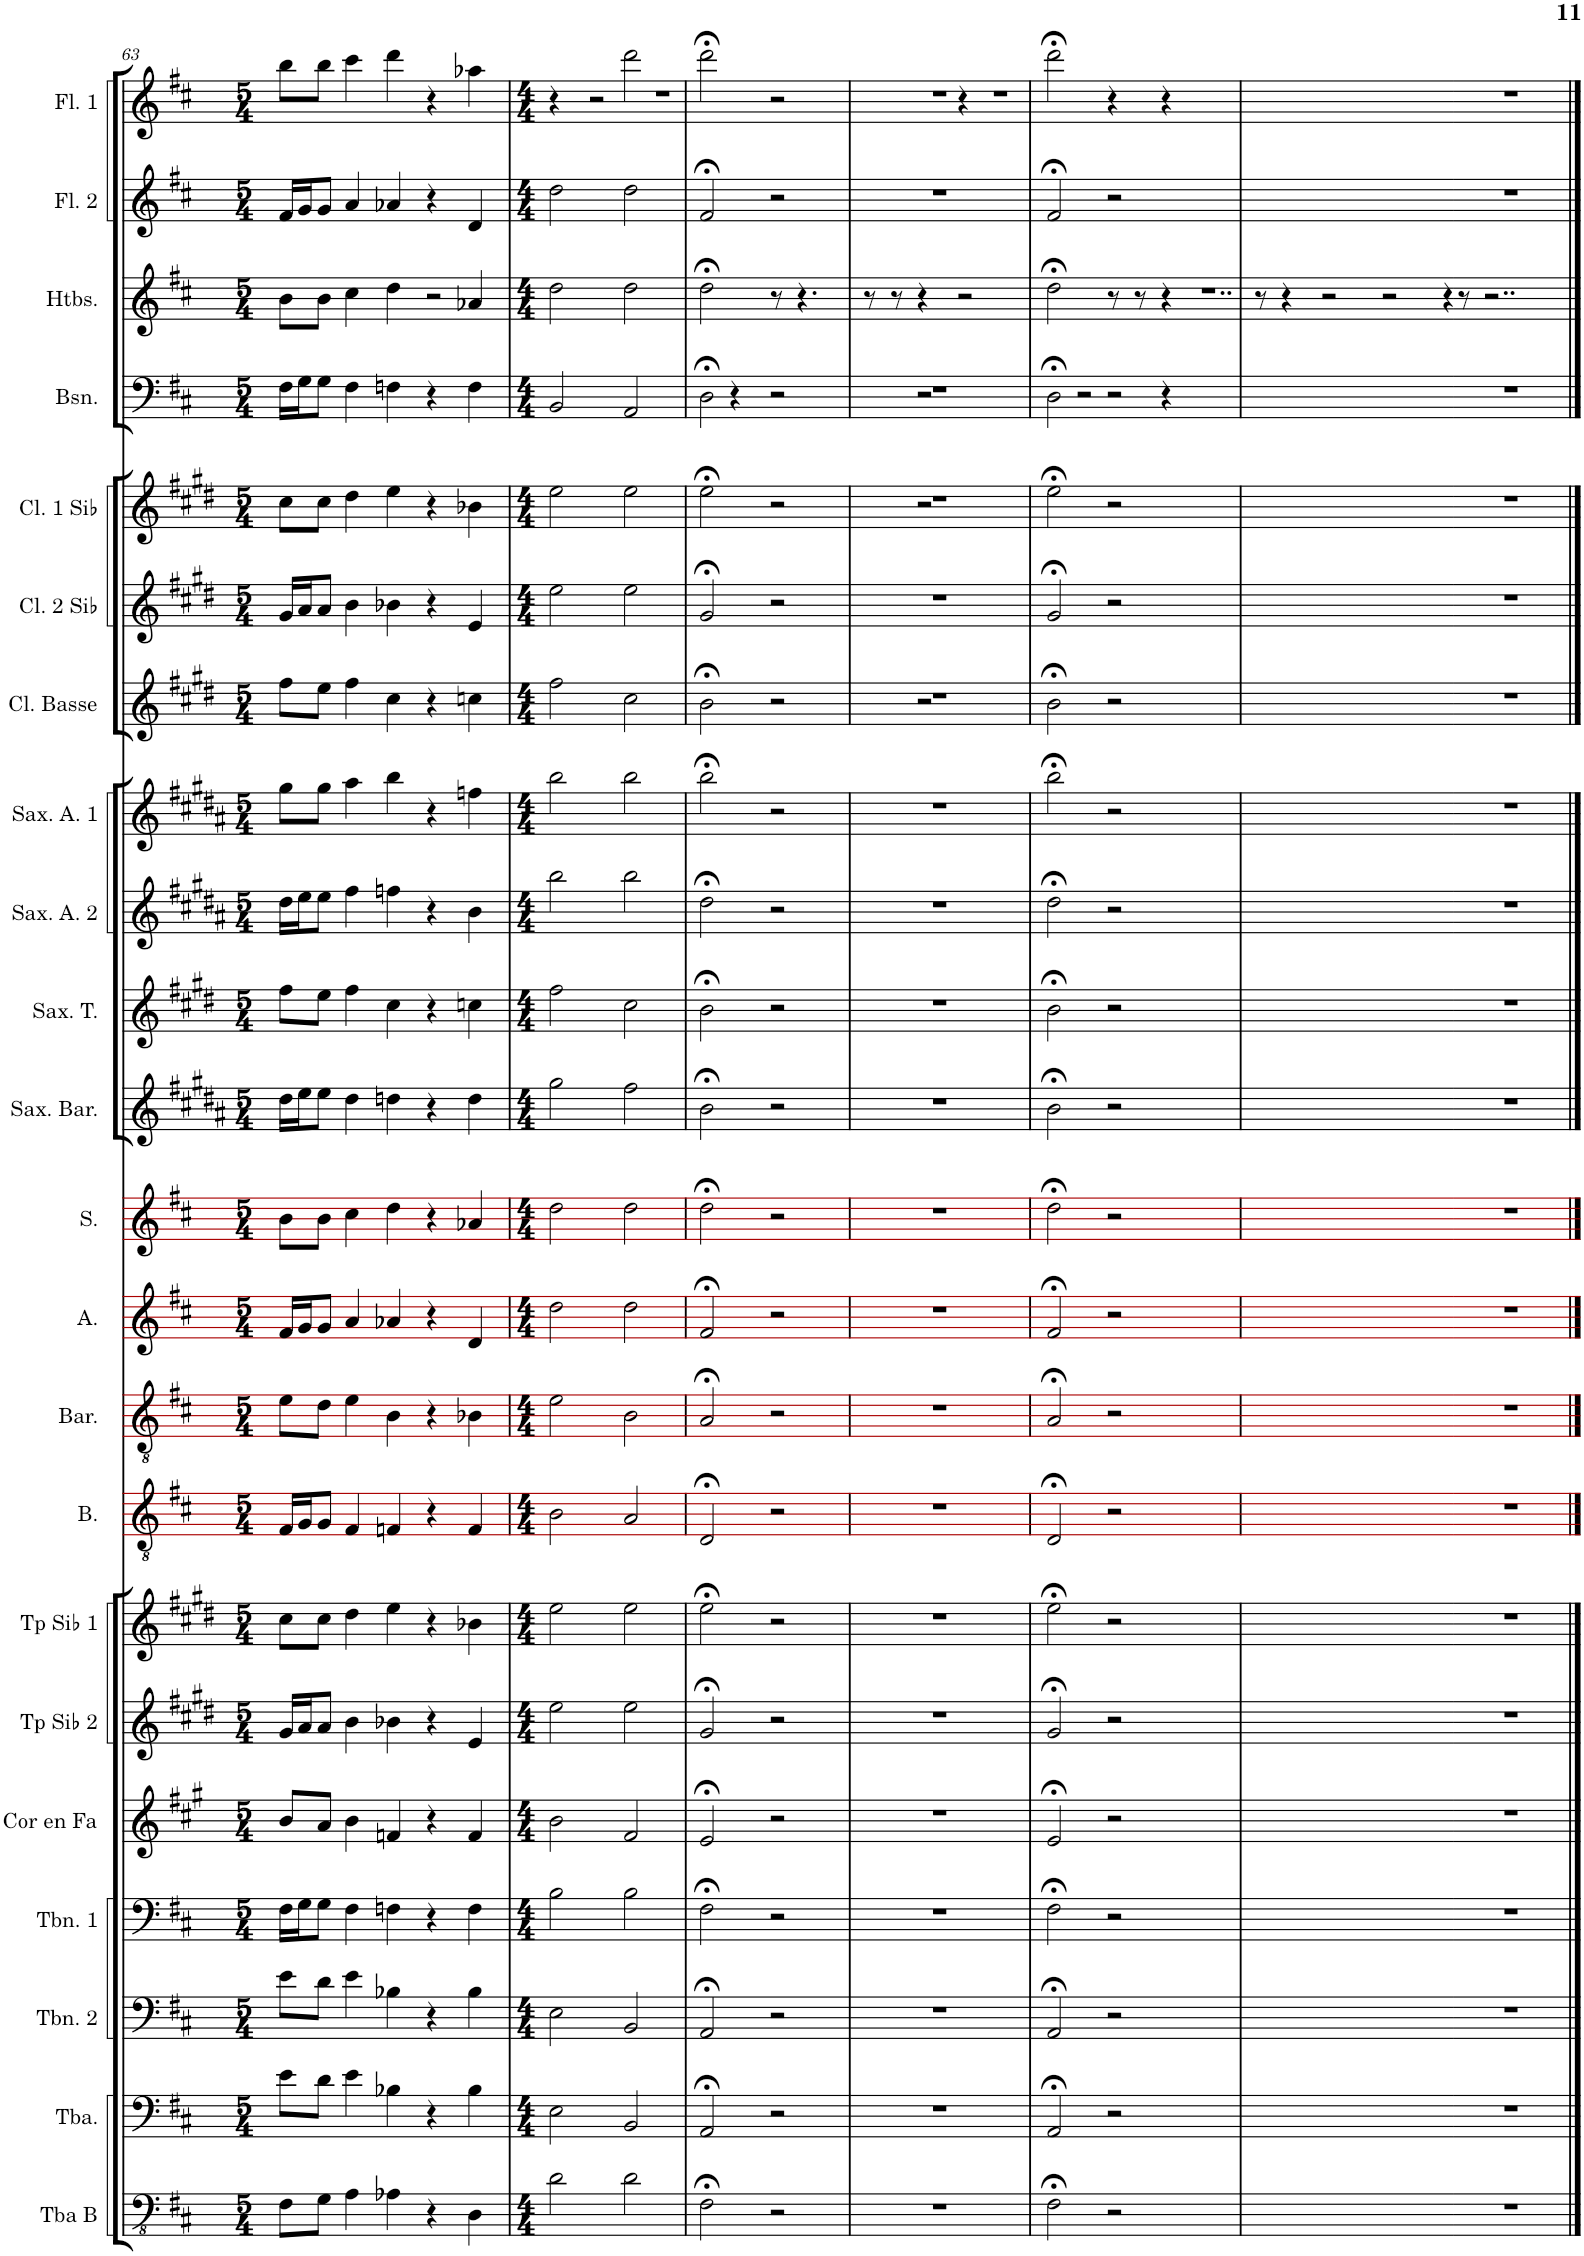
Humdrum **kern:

**kern	**kern	**kern	**kern	**kern	**kern	**kern	**kern	**kern	**kern	**kern	**kern	**kern	**kern	**kern	**kern	**kern	**kern	**kern	**kern	**kern	**kern
*part22	*part21	*part20	*part19	*part18	*part17	*part16	*part15	*part14	*part13	*part12	*part11	*part10	*part9	*part8	*part7	*part6	*part5	*part4	*part3	*part2	*part1
*staff22	*staff21	*staff20	*staff19	*staff18	*staff17	*staff16	*staff15	*staff14	*staff13	*staff12	*staff11	*staff10	*staff9	*staff8	*staff7	*staff6	*staff5	*staff4	*staff3	*staff2	*staff1
*I"Tuba basse	*I"Tuba	*I"Trombone 2	*I"Trombone 1	*I"Cor en Fa	*I"Trompette 2 en Sib	*I"Trompette 1 en Sib	*I"Basse	*I"Baryton	*I"Alto	*I"Soprano	*I"Saxophone Baryton	*I"Saxophone Ténor	*I"Saxophone Alto 2	*I"Saxophone Alto 1	*I"Clarinette Basse	*I"Clarinette 2 en Sib	*I"Clarinette 1 en Sib	*I"Basson	*I"Hautbois	*I"Flûte 2	*I"Flûte 1
*I'Tba B	*I'Tba.	*I'Tbn. 2	*I'Tbn. 1	*I'Cor en Fa	*I'Tp Sib 2	*I'Tp Sib 1	*I'B.	*I'Bar.	*I'A.	*I'S.	*I'Sax. Bar.	*I'Sax. T.	*I'Sax. A. 2	*I'Sax. A. 1	*I'Cl. Basse	*I'Cl. 2 Sib	*I'Cl. 1 Sib	*I'Bsn.	*I'Htbs.	*I'Fl. 2	*I'Fl. 1
!!LO:PB:g=z
*clefFv4	*clefF4	*clefF4	*clefF4	*clefG2	*clefG2	*clefG2	*clefGv2	*clefGv2	*clefG2	*clefG2	*clefG2	*clefG2	*clefG2	*clefG2	*clefG2	*clefG2	*clefG2	*clefF4	*clefG2	*clefG2	*clefG2
*	*	*	*	*Trd4c7	*Trd1c2	*Trd1c2	*	*	*	*	*Trd12c21	*Trd8c14	*Trd5c9	*Trd5c9	*Trd8c14	*Trd1c2	*Trd1c2	*	*	*	*
*k[f#c#]	*k[f#c#]	*k[f#c#]	*k[f#c#]	*k[f#c#g#]	*k[f#c#g#d#]	*k[f#c#g#d#]	*k[f#c#]	*k[f#c#]	*k[f#c#]	*k[f#c#]	*k[f#c#g#d#a#]	*k[f#c#g#d#]	*k[f#c#g#d#a#]	*k[f#c#g#d#a#]	*k[f#c#g#d#]	*k[f#c#g#d#]	*k[f#c#g#d#]	*k[f#c#]	*k[f#c#]	*k[f#c#]	*k[f#c#]
*M5/4	*M5/4	*M5/4	*M5/4	*M5/4	*M5/4	*M5/4	*M5/4	*M5/4	*M5/4	*M5/4	*M5/4	*M5/4	*M5/4	*M5/4	*M5/4	*M5/4	*M5/4	*M5/4	*M5/4	*M5/4	*M5/4
=63	=63	=63	=63	=63	=63	=63	=63	=63	=63	=63	=63	=63	=63	=63	=63	=63	=63	=63	=63	=63	=63
8FF#\L	8e\L	8e\L	16F#\LL	8b/L	16g#/LL	8cc#\L	16F#/LL	8e\L	16f#/LL	8b\L	16dd#\LL	8ff#\L	16dd#\LL	8gg#\L	8ff#\L	16g#/LL	8cc#\L	16F#\LL	8b\L	16f#/LL	8bb\L
.	.	.	16G\J	.	16a/J	.	16G/J	.	16g/J	.	16ee\J	.	16ee\J	.	.	16a/J	.	16G\J	.	16g/J	.
8GG\J	8d\J	8d\J	8G\J	8a/J	8a/J	8cc#\J	8G/J	8d\J	8g/J	8b\J	8ee\J	8ee\J	8ee\J	8gg#\J	8ee\J	8a/J	8cc#\J	8G\J	8b\J	8g/J	8bb\J
4AA\	4e\	4e\	4F#\	4b\	4b\	4dd#\	4F#/	4e\	4a/	4cc#\	4dd#\	4ff#\	4ff#\	4aa#\	4ff#\	4b\	4dd#\	4F#\	4cc#\	4a/	4ccc#\
4AA-X\	4B-X\	4B-X\	4Fn\	4fn/	4b-X\	4ee\	4Fn/	4B\	4a-X/	4dd\	4ddn\	4cc#\	4ffn\	4bb\	4cc#\	4b-X\	4ee\	4Fn\	4dd\	4a-X/	4ddd\
4r	4r	4r	4r	4r	4r	4r	4r	4r	4r	4r	4r	4r	4r	4r	4r	4r	4r	4r	2r	4r	4r
4DD\	4B-\	4B-\	4F\	4f/	4e/	4b-X\	4F/	4B-X\	4d/	4a-X/	4dd\	4ccn\	4b\	4ffn\	4ccn\	4e/	4b-X\	4F\	.	4d/	4aa-X\
4ryy	4ryy	4ryy	4ryy	4ryy	4ryy	4ryy	4ryy	4ryy	4ryy	4ryy	4ryy	4ryy	4ryy	4ryy	4ryy	4ryy	4ryy	4ryy	4a-X/	4ryy	4ryy
=64	=64	=64	=64	=64	=64	=64	=64	=64	=64	=64	=64	=64	=64	=64	=64	=64	=64	=64	=64	=64	=64
*M4/4	*M4/4	*M4/4	*M4/4	*M4/4	*M4/4	*M4/4	*M4/4	*M4/4	*M4/4	*M4/4	*M4/4	*M4/4	*M4/4	*M4/4	*M4/4	*M4/4	*M4/4	*M4/4	*M4/4	*M4/4	*M4/4
2D\	2E\	2E\	2B\	2b\	2ee\	2ee\	2B\	2e\	2dd\	2dd\	2gg#\	2ff#\	2bb\	2bb\	2ff#\	2ee\	2ee\	2BB/	2dd\	2dd\	4r
.	.	.	.	.	.	.	.	.	.	.	.	.	.	.	.	.	.	.	.	.	2r
2D\	2BB/	2BB/	2B\	2f#/	2ee\	2ee\	2A/	2B\	2dd\	2dd\	2ff#\	2cc#\	2bb\	2bb\	2cc#\	2ee\	2ee\	2AA/	2dd\	2dd\	.
.	.	.	.	.	.	.	.	.	.	.	.	.	.	.	.	.	.	.	.	.	2ddd\
2ryy	2ryy	2ryy	2ryy	2ryy	2ryy	2ryy	2ryy	2ryy	2ryy	2ryy	2ryy	2ryy	2ryy	2ryy	2ryy	2ryy	2ryy	2ryy	2ryy	2ryy	.
.	.	.	.	.	.	.	.	.	.	.	.	.	.	.	.	.	.	.	.	.	4r
=65	=65	=65	=65	=65	=65	=65	=65	=65	=65	=65	=65	=65	=65	=65	=65	=65	=65	=65	=65	=65	=65
2FF#;<\	2AA;</	2AA;</	2F#;<\	2e;</	2g#;</	2ee;<\	2D;</	2A;</	2f#;</	2dd;<\	2b;<\	2b;<\	2dd#;<\	2bb;<\	2b;<\	2g#;</	2ee;<\	2D;<\	2dd;<\	2f#;</	2ddd;<\
2r	2r	2r	2r	2r	2r	2r	2r	2r	2r	2r	2r	2r	2r	2r	2r	2r	2r	4r	8r	2r	2.r
.	.	.	.	.	.	.	.	.	.	.	.	.	.	.	.	.	.	.	4.r	.	.
.	.	.	.	.	.	.	.	.	.	.	.	.	.	.	.	.	.	2r	.	.	.
2.ryy	2.ryy	2.ryy	2.ryy	2.ryy	2.ryy	2.ryy	2.ryy	2.ryy	2.ryy	2.ryy	2.ryy	2.ryy	2.ryy	2.ryy	2.ryy	2.ryy	2.ryy	.	2.ryy	2.ryy	.
.	.	.	.	.	.	.	.	.	.	.	.	.	.	.	.	.	.	2ryy	.	.	2r
=66	=66	=66	=66	=66	=66	=66	=66	=66	=66	=66	=66	=66	=66	=66	=66	=66	=66	=66	=66	=66	=66
1r	1r	1r	1r	1r	1r	1r	1r	1r	1r	1r	1r	1r	1r	1r	1r	1r	1r	1r	8r	1r	1r
.	.	.	.	.	.	.	.	.	.	.	.	.	.	.	.	.	.	.	8r	.	.
.	.	.	.	.	.	.	.	.	.	.	.	.	.	.	.	.	.	.	4r	.	.
.	.	.	.	.	.	.	.	.	.	.	.	.	.	.	.	.	.	.	2r	.	.
2ryy	2ryy	2ryy	2ryy	2ryy	2ryy	2ryy	2ryy	2ryy	2ryy	2ryy	2ryy	2ryy	2ryy	2ryy	2r	2ryy	2r	2r	2ryy	2ryy	4r
.	.	.	.	.	.	.	.	.	.	.	.	.	.	.	.	.	.	.	.	.	4r
=67	=67	=67	=67	=67	=67	=67	=67	=67	=67	=67	=67	=67	=67	=67	=67	=67	=67	=67	=67	=67	=67
2FF#;<\	2AA;</	2AA;</	2F#;<\	2e;</	2g#;</	2ee;<\	2D;</	2A;</	2f#;</	2dd;<\	2b;<\	2b;<\	2dd#;<\	2bb;<\	2b;<\	2g#;</	2ee;<\	2D;<\	2dd;<\	2f#;</	2ddd;<\
2r	2r	2r	2r	2r	2r	2r	2r	2r	2r	2r	2r	2r	2r	2r	2r	2r	2r	2r	8r	2r	2.r
.	.	.	.	.	.	.	.	.	.	.	.	.	.	.	.	.	.	.	8r	.	.
.	.	.	.	.	.	.	.	.	.	.	.	.	.	.	.	.	.	.	4r	.	.
0ryy	0ryy	0ryy	0ryy	0ryy	0ryy	0ryy	0ryy	0ryy	0ryy	0ryy	0ryy	0ryy	0ryy	0ryy	0ryy	0ryy	0ryy	2r	1..r	0ryy	.
.	.	.	.	.	.	.	.	.	.	.	.	.	.	.	.	.	.	.	.	.	4r
.	.	.	.	.	.	.	.	.	.	.	.	.	.	.	.	.	.	4r	.	.	4r
.	.	.	.	.	.	.	.	.	.	.	.	.	.	.	.	.	.	0ryy	.	.	0ryy
.	.	.	.	.	.	.	.	.	.	.	.	.	.	.	.	.	.	.	8r	.	.
.	.	.	.	.	.	.	.	.	.	.	.	.	.	.	.	.	.	.	4r	.	.
1ryy	1ryy	1ryy	1ryy	1ryy	1ryy	1ryy	1ryy	1ryy	1ryy	1ryy	1ryy	1ryy	1ryy	1ryy	1ryy	1ryy	1ryy	.	.	1ryy	.
.	.	.	.	.	.	.	.	.	.	.	.	.	.	.	.	.	.	.	2r	.	.
.	.	.	.	.	.	.	.	.	.	.	.	.	.	.	.	.	.	.	2r	.	.
.	.	.	.	.	.	.	.	.	.	.	.	.	.	.	.	.	.	2ryy	.	.	2ryy
4.ryy	4.ryy	4.ryy	4.ryy	4.ryy	4.ryy	4.ryy	4.ryy	4.ryy	4.ryy	4.ryy	4.ryy	4.ryy	4.ryy	4.ryy	4.ryy	4.ryy	4.ryy	.	.	4.ryy	.
.	.	.	.	.	.	.	.	.	.	.	.	.	.	.	.	.	.	.	4r	.	.
.	.	.	.	.	.	.	.	.	.	.	.	.	.	.	.	.	.	8ryy	.	.	8ryy
=68	=68	=68	=68	=68	=68	=68	=68	=68	=68	=68	=68	=68	=68	=68	=68	=68	=68	=68	=68	=68	=68
1r	1r	1r	1r	1r	1r	1r	1r	1r	1r	1r	1r	1r	1r	1r	1r	1r	1r	1r	8r	1r	1r
.	.	.	.	.	.	.	.	.	.	.	.	.	.	.	.	.	.	.	2..r	.	.
==	==	==	==	==	==	==	==	==	==	==	==	==	==	==	==	==	==	==	==	==	==
*-	*-	*-	*-	*-	*-	*-	*-	*-	*-	*-	*-	*-	*-	*-	*-	*-	*-	*-	*-	*-	*-
